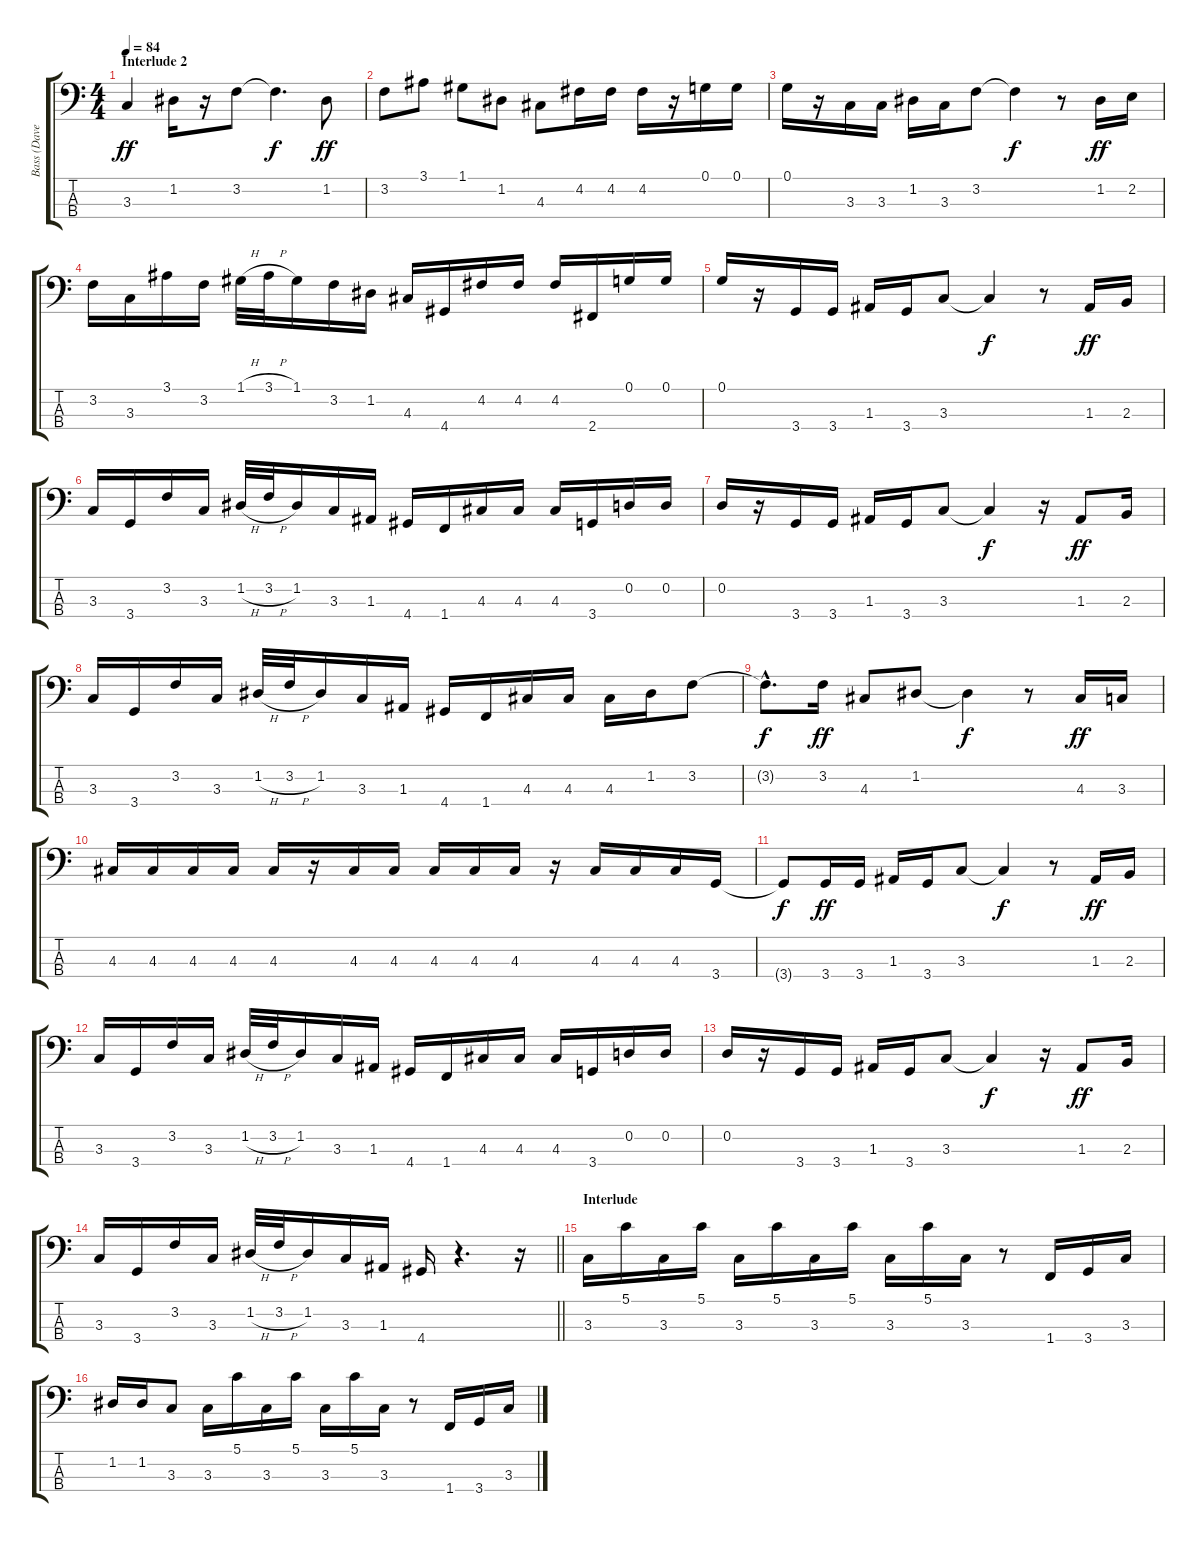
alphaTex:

\track ("Bass (Dave Pegg)" "Bass (Dave") {instrument electricbassfinger}
\staff {score tabs}
\tuning (G2 D2 A1 E1) {hide}
\ts (4 4)
\section ("" "Interlude 2")
\tempo 84
\clef f4
\ks c
3.3.4{dy ff} 1.2.16 r.16 3.2.8 3.2{t}.4{d dy f} 1.2.8{dy ff} |
3.2.8 3.1.8 1.1.8 1.2.8 4.3.8 4.2.16 4.2.16 4.2.16 r.16 0.1.16 0.1.16 |
0.1.16 r.16 3.3.16 3.3.16 1.2.16 3.3.16 3.2.8 3.2{t}.4{dy f} r.8 1.2.16{dy ff} 2.2.16 |
3.2.16 3.3.16 3.1.16 3.2.16 1.1{h}.32 3.1{h}.32 1.1.16 3.2.16 1.2.16 4.3.16 4.4.16 4.2.16 4.2.16 4.2.16 2.4.16 0.1.16 0.1.16 |
0.1.16 r.16 3.4.16 3.4.16 1.3.16 3.4.16 3.3.8 3.3{t}.4{dy f} r.8 1.3.16{dy ff} 2.3.16 |
3.3.16 3.4.16 3.2.16 3.3.16 1.2{h}.32 3.2{h}.32 1.2.16 3.3.16 1.3.16 4.4.16 1.4.16 4.3.16 4.3.16 4.3.16 3.4.16 0.2.16 0.2.16 |
0.2.16 r.16 3.4.16 3.4.16 1.3.16 3.4.16 3.3.8 3.3{t}.4{dy f} r.16 1.3.8{dy ff} 2.3.16 |
3.3.16 3.4.16 3.2.16 3.3.16 1.2{h}.32 3.2{h}.32 1.2.16 3.3.16 1.3.16 4.4.16 1.4.16 4.3.16 4.3.16 4.3.16 1.2.16 3.2.8 |
3.2{hac t}.8{d dy f} 3.2.16{dy ff} 4.3.8 1.2.8 1.2{t}.4{dy f} r.8 4.3.16{dy ff} 3.3.16 |
4.3.16 4.3.16 4.3.16 4.3.16 4.3.16 r.16 4.3.16 4.3.16 4.3.16 4.3.16 4.3.16 r.16 4.3.16 4.3.16 4.3.16 3.4.16 |
3.4{t}.8{dy f} 3.4.16{dy ff} 3.4.16 1.3.16 3.4.16 3.3.8 3.3{t}.4{dy f} r.8 1.3.16{dy ff} 2.3.16 |
3.3.16 3.4.16 3.2.16 3.3.16 1.2{h}.32 3.2{h}.32 1.2.16 3.3.16 1.3.16 4.4.16 1.4.16 4.3.16 4.3.16 4.3.16 3.4.16 0.2.16 0.2.16 |
0.2.16 r.16 3.4.16 3.4.16 1.3.16 3.4.16 3.3.8 3.3{t}.4{dy f} r.16 1.3.8{dy ff} 2.3.16 |
\barLineRight lightlight
3.3.16 3.4.16 3.2.16 3.3.16 1.2{h}.32 3.2{h}.32 1.2.16 3.3.16 1.3.16 4.4.16 r.4{d} r.16 |
\section ("" "Interlude")
3.3.16 5.1.16 3.3.16 5.1.16 3.3.16 5.1.16 3.3.16 5.1.16 3.3.16 5.1.16 3.3.16 r.8 1.4.16 3.4.16 3.3.16 |
1.2.16 1.2.16 3.3.8 3.3.16 5.1.16 3.3.16 5.1.16 3.3.16 5.1.16 3.3.16 r.8 1.4.16 3.4.16 3.3.16
